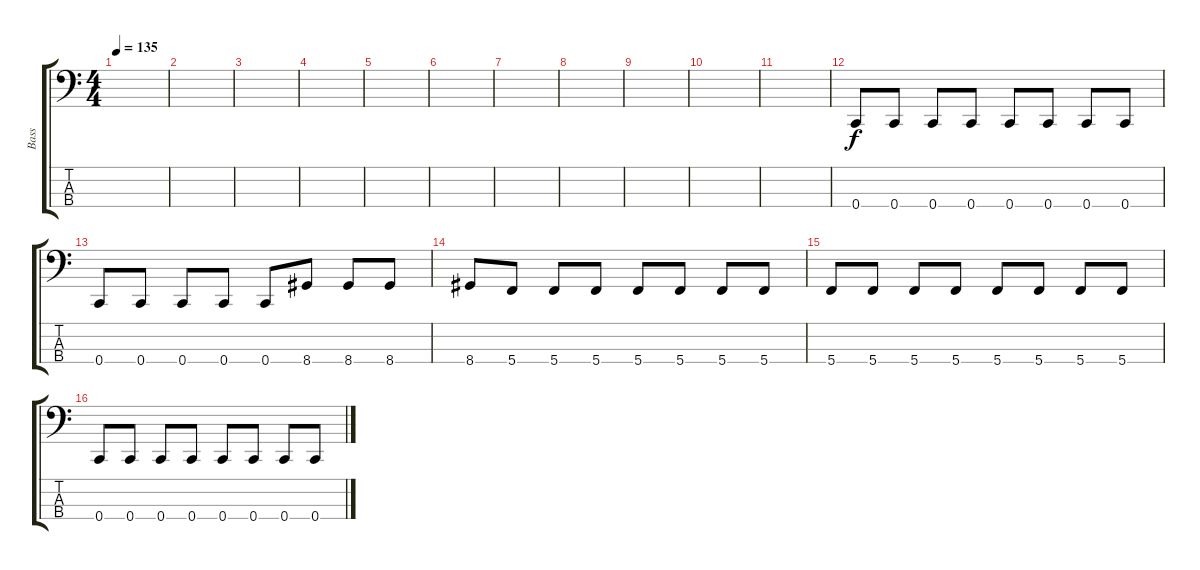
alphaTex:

\track ("Bass" "Bass") {instrument electricbasspick}
\staff {score tabs}
\tuning (F2 C2 G1 C1) {hide}
\ts (4 4)
\tempo 135
\clef f4
\ks c
|
|
|
|
|
|
|
|
|
|
|
0.4.8 0.4.8 0.4.8 0.4.8 0.4.8 0.4.8 0.4.8 0.4.8 |
0.4.8 0.4.8 0.4.8 0.4.8 0.4.8 8.4.8 8.4.8 8.4.8 |
8.4.8 5.4.8 5.4.8 5.4.8 5.4.8 5.4.8 5.4.8 5.4.8 |
5.4.8 5.4.8 5.4.8 5.4.8 5.4.8 5.4.8 5.4.8 5.4.8 |
0.4.8 0.4.8 0.4.8 0.4.8 0.4.8 0.4.8 0.4.8 0.4.8
